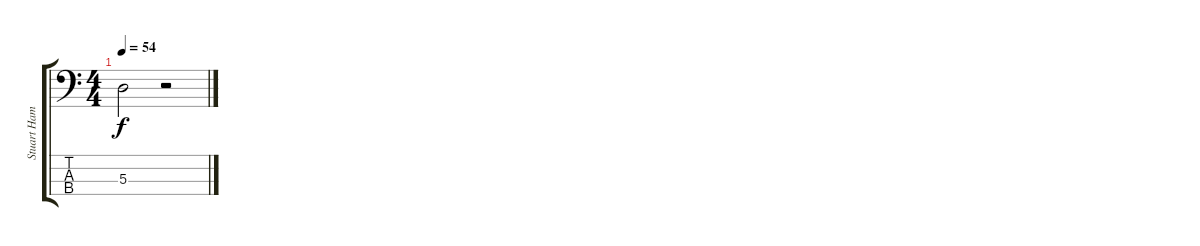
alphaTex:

\track ("Stuart Hamm" "Stuart Ham") {instrument electricbassfinger}
\staff {score tabs}
\tuning (G2 D2 A1 D1) {hide}
\ts (4 4)
\tempo 54
\clef f4
\ks c
5.3{t}.2{dy f} r.2
